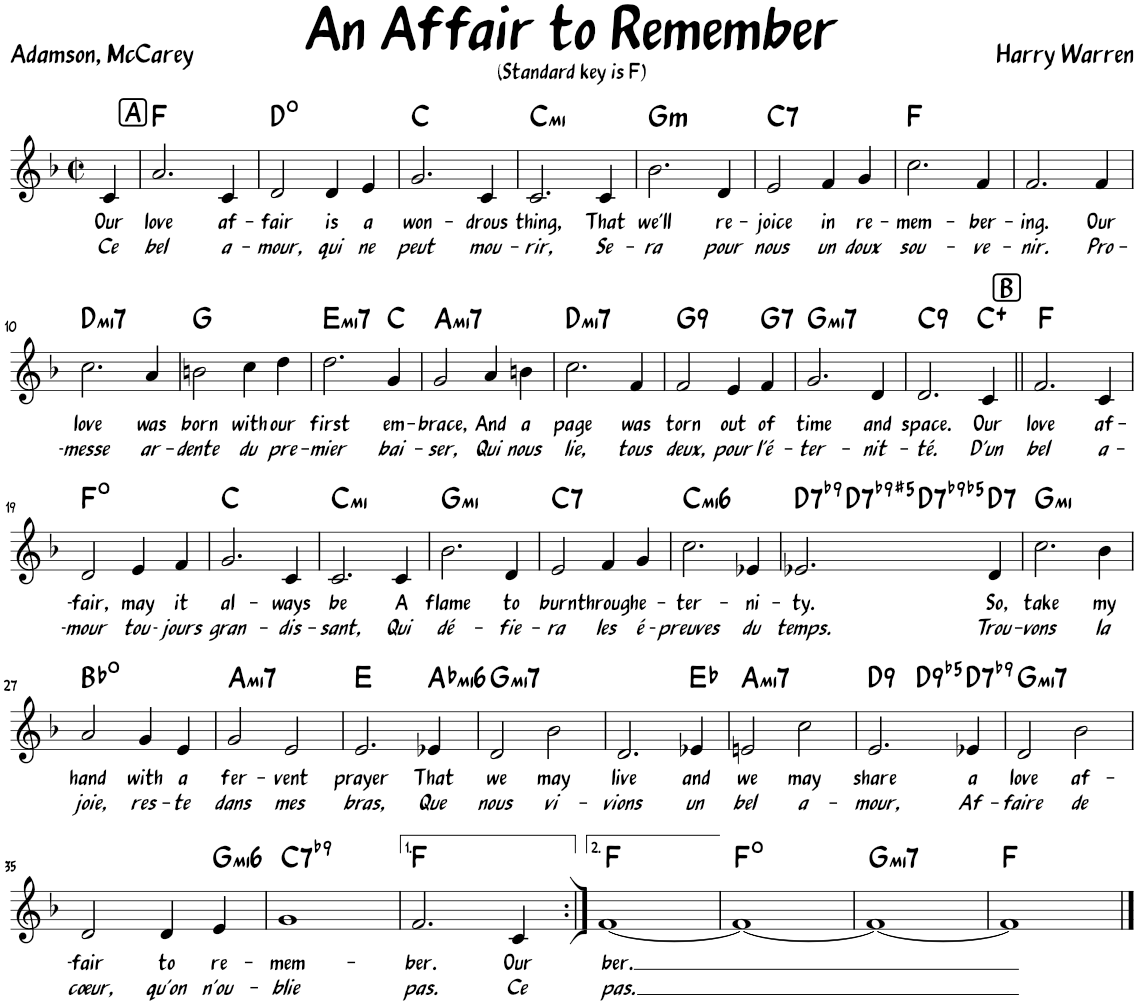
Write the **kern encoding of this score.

**kern	**text	**text	**harte
*part1	*part1	*part1	*part1
*staff1	*staff1	*staff1	*
*I"Piano	*	*	*
*I'Pno.	*	*	*
*clefG2	*	*	*
*k[b-]	*	*	*
*M2/2	*	*	*
*met(c|)	*	*	*
=1	=1	=1	=1
!	!LO:LY:b	!LO:LY:b	!
4c/	Our	Ce	.
!!LO:REH:place=s1:a:rj:fs=14:t=A
=2	=2	=2	=2
!	!LO:LY:b	!LO:LY:b	!
2.a/	love	bel	F:maj
!	!LO:LY:b	!LO:LY:b	!
4c/	af-	a-	.
=3	=3	=3	=3
!	!LO:LY:b	!LO:LY:b	!
2d/	-fair	-mour,	D:dim
!	!LO:LY:b	!LO:LY:b	!
4d/	is	qui	.
!	!LO:LY:b	!LO:LY:b	!
4e/	a	ne	.
=4	=4	=4	=4
!	!LO:LY:b	!LO:LY:b	!
2.g/	won-	peut	C:maj
!	!LO:LY:b	!LO:LY:b	!
4c/	-drous	mou-	.
=5	=5	=5	=5
!	!LO:LY:b	!LO:LY:b	!LO:H:kt=mi
2.c/	thing,	-rir,	C:min
!	!LO:LY:b	!LO:LY:b	!
4c/	That	Se-	.
=6	=6	=6	=6
!	!LO:LY:b	!LO:LY:b	!LO:H:kt=m
2.b-\	we'll	-ra	G:min
!	!LO:LY:b	!LO:LY:b	!
4d/	re-	pour	.
=7	=7	=7	=7
!	!LO:LY:b	!LO:LY:b	!LO:H:kt=7
2e/	-joice	nous	C:7
!	!LO:LY:b	!LO:LY:b	!
4f/	in	un	.
!	!LO:LY:b	!LO:LY:b	!
4g/	re-	doux	.
=8	=8	=8	=8
!	!LO:LY:b	!LO:LY:b	!
2.cc\	-mem-	sou-	F:maj
!	!LO:LY:b	!LO:LY:b	!
4f/	-ber-	-ve-	.
=9	=9	=9	=9
!	!LO:LY:b	!LO:LY:b	!
2.f/	-ing.	-nir.	.
!	!LO:LY:b	!LO:LY:b	!
4f/	Our	Pro-	.
!!LO:LB:g=z
=10	=10	=10	=10
!	!LO:LY:b	!LO:LY:b	!LO:H:kt=mi7
2.cc\	love	-messe	D:min7
!	!LO:LY:b	!LO:LY:b	!
4a/	was	ar-	.
=11	=11	=11	=11
!	!LO:LY:b	!LO:LY:b	!
2bn\	born	-dente	G:maj
!	!LO:LY:b	!LO:LY:b	!
4cc\	with	du	.
!	!LO:LY:b	!LO:LY:b	!
4dd\	our	pre-	.
=12	=12	=12	=12
!	!LO:LY:b	!LO:LY:b	!LO:H:kt=mi7
2.dd\	first	-mier	E:min7
!	!LO:LY:b	!LO:LY:b	!
4g/	em-	bai-	C:maj
=13	=13	=13	=13
!	!LO:LY:b	!LO:LY:b	!LO:H:kt=mi7
2g/	-brace,	-ser,	A:min7
!	!LO:LY:b	!LO:LY:b	!
4a/	And	Qui	.
!	!LO:LY:b	!LO:LY:b	!
4bn\	a	nous	.
=14	=14	=14	=14
!	!LO:LY:b	!LO:LY:b	!LO:H:kt=mi7
2.cc\	page	lie,	D:min7
!	!LO:LY:b	!LO:LY:b	!
4f/	was	tous	.
=15	=15	=15	=15
!	!LO:LY:b	!LO:LY:b	!LO:H:kt=9
2f/	torn	deux,	G:9
!	!LO:LY:b	!LO:LY:b	!
4e/	out	pour	.
!	!LO:LY:b	!LO:LY:b	!LO:H:kt=7
4f/	of	l'é-	G:7
=16	=16	=16	=16
!	!LO:LY:b	!LO:LY:b	!LO:H:kt=mi7
2.g/	time	-ter-	G:min7
!	!LO:LY:b	!LO:LY:b	!
4d/	and	-nit-	.
=17	=17	=17	=17
!	!LO:LY:b	!LO:LY:b	!LO:H:kt=9
2.d/	space.	-té.	C:9
!	!LO:LY:b	!LO:LY:b	!
4c/	Our	D'un	C:aug
!!LO:REH:place=s1:a:rj:fs=14:t=B
=18||	=18||	=18||	=18||
!	!LO:LY:b	!LO:LY:b	!
2.f/	love	bel	F:maj
!	!LO:LY:b	!LO:LY:b	!
4c/	af-	a-	.
!!LO:LB:g=z
=19	=19	=19	=19
!	!LO:LY:b	!LO:LY:b	!
2d/	-fair,	-mour	F:dim
!	!LO:LY:b	!LO:LY:b	!
4e/	may	tou-	.
!	!LO:LY:b	!LO:LY:b	!
4f/	it	-jours	.
=20	=20	=20	=20
!	!LO:LY:b	!LO:LY:b	!
2.g/	al-	gran-	C:maj
!	!LO:LY:b	!LO:LY:b	!
4c/	-ways	-dis-	.
=21	=21	=21	=21
!	!LO:LY:b	!LO:LY:b	!LO:H:kt=mi
2.c/	be	-sant,	C:min
!	!LO:LY:b	!LO:LY:b	!
4c/	A	Qui	.
=22	=22	=22	=22
!	!LO:LY:b	!LO:LY:b	!LO:H:kt=mi
2.b-\	flame	dé-	G:min
!	!LO:LY:b	!LO:LY:b	!
4d/	to	-fie-	.
=23	=23	=23	=23
!	!LO:LY:b	!LO:LY:b	!LO:H:kt=7
2e/	burn	-ra	C:7
!	!LO:LY:b	!LO:LY:b	!
4f/	through	les	.
!	!LO:LY:b	!LO:LY:b	!
4g/	e-	é-	.
=24	=24	=24	=24
!	!LO:LY:b	!LO:LY:b	!LO:H:kt=mi6
2.cc\	-ter-	-preuves	C:min6
!	!LO:LY:b	!LO:LY:b	!
4e-X/	-ni-	du	.
=25	=25	=25	=25
!	!LO:LY:b	!LO:LY:b	!LO:H:kt=7
*^	*	*	*
*	*^	*	*	*
2.e-X/	4ryy	2ryy	-ty.	temps.	D:7(b9)
!	!	!	!	!	!LO:H:kt=7
.	2.ryy	.	.	.	D:(3,#5,b7,b9)
!	!	!	!	!	!LO:H:kt=7
.	.	2ryy	.	.	D:(3,b5,b7,b9)
!	!	!	!LO:LY:b	!LO:LY:b	!LO:H:kt=7
4d/	.	.	So,	Trou-	D:7
=26	=26	=26	=26	=26	=26
!	!	!	!LO:LY:b	!LO:LY:b	!LO:H:kt=mi
*v	*v	*v	*	*	*
2.cc\	take	-vons	G:min
!	!LO:LY:b	!LO:LY:b	!
4b-\	my	la	.
!!LO:LB:g=z
=27	=27	=27	=27
!	!LO:LY:b	!LO:LY:b	!
2a/	hand	joie,	Bb:dim
!	!LO:LY:b	!LO:LY:b	!
4g/	with	res-	.
!	!LO:LY:b	!LO:LY:b	!
4e/	a	-te	.
=28	=28	=28	=28
!	!LO:LY:b	!LO:LY:b	!LO:H:kt=mi7
2g/	fer-	dans	A:min7
!	!LO:LY:b	!LO:LY:b	!
2e/	-vent	mes	.
=29	=29	=29	=29
!	!LO:LY:b	!LO:LY:b	!
2.e/	prayer	bras,	E:maj
!	!LO:LY:b	!LO:LY:b	!LO:H:kt=mi6
4e-X/	That	Que	Ab:min6
=30	=30	=30	=30
!	!LO:LY:b	!LO:LY:b	!LO:H:kt=mi7
2d/	we	nous	G:min7
!	!LO:LY:b	!LO:LY:b	!
2b-\	may	vi-	.
=31	=31	=31	=31
!	!LO:LY:b	!LO:LY:b	!
2.d/	live	-vions	.
!	!LO:LY:b	!LO:LY:b	!
4e-X/	and	un	Eb:maj
=32	=32	=32	=32
!	!LO:LY:b	!LO:LY:b	!LO:H:kt=mi7
2en/	we	bel	A:min7
!	!LO:LY:b	!LO:LY:b	!
2cc\	may	a-	.
=33	=33	=33	=33
!	!LO:LY:b	!LO:LY:b	!LO:H:kt=9
*^	*	*	*
2.e/	2ryy	share	-mour,	D:9
!	!	!	!	!LO:H:kt=9
.	2ryy	.	.	D:(3,b5,b7,9)
!	!	!LO:LY:b	!LO:LY:b	!LO:H:kt=7
4e-X/	.	a	Af-	D:7(b9)
=34	=34	=34	=34	=34
!	!	!LO:LY:b	!LO:LY:b	!LO:H:kt=mi7
*v	*v	*	*	*
2d/	love	-faire	G:min7
!	!LO:LY:b	!LO:LY:b	!
2b-\	af-	de	.
!!LO:LB:g=z
=35	=35	=35	=35
!	!LO:LY:b	!LO:LY:b	!
2d/	-fair	cœur,	.
!	!LO:LY:b	!LO:LY:b	!
4d/	to	qu'on	.
!	!LO:LY:b	!LO:LY:b	!LO:H:kt=mi6
4e/	re-	n'ou-	G:min6
=36	=36	=36	=36
!	!LO:LY:b	!LO:LY:b	!LO:H:kt=7
1g	-mem-	-blie	C:7(b9)
=37	=37	=37	=37
!	!LO:LY:b	!LO:LY:b	!
2.f/	-ber.	pas.	F:maj
!	!LO:LY:b	!LO:LY:b	!
4c/	Our	Ce	.
=38:|!	=38:|!	=38:|!	=38:|!
!	!LO:LY:b	!LO:LY:b	!
[1f	ber.	pas.	F:maj
=39	=39	=39	=39
1f_	.	.	F:dim
=40	=40	=40	=40
!	!	!	!LO:H:kt=mi7
1f_	.	.	G:min7
=41	=41	=41	=41
1f]	.	.	F:maj
==	==	==	==
*-	*-	*-	*-
